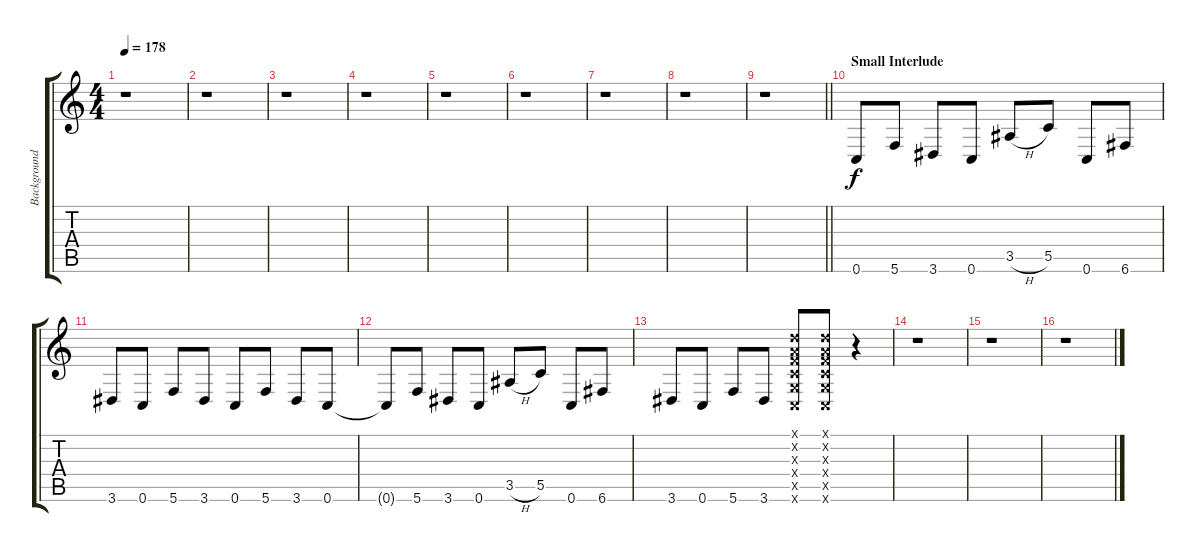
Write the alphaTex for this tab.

\track ("Background Guitar" "Background") {instrument overdrivenguitar}
\staff {score tabs}
\tuning (D4 A3 F3 C3 G2 C2) {hide}
\ts (4 4)
\tempo 178
\clef g2
\ks c
r.1{dy f} |
r.1 |
r.1 |
r.1 |
r.1 |
r.1 |
r.1 |
r.1 |
\barLineRight lightlight
r.1 |
\section ("" "Small Interlude")
0.6.8 5.6.8 3.6.8 0.6.8 3.5{h}.8 5.5.8 0.6.8 6.6.8 |
3.6.8 0.6.8 5.6.8 3.6.8 0.6.8 5.6.8 3.6.8 0.6.8 |
0.6{t}.8 5.6.8 3.6.8 0.6.8 3.5{h}.8 5.5.8 0.6.8 6.6.8 |
3.6.8 0.6.8 5.6.8 3.6.8 (0.1{x} 0.2{x} 0.3{x} 0.4{x} 0.5{x} 0.6{x}).8 (0.1{x} 0.2{x} 0.3{x} 0.4{x} 0.5{x} 0.6{x}).8 r.4 |
r.1 |
r.1 |
r.1
